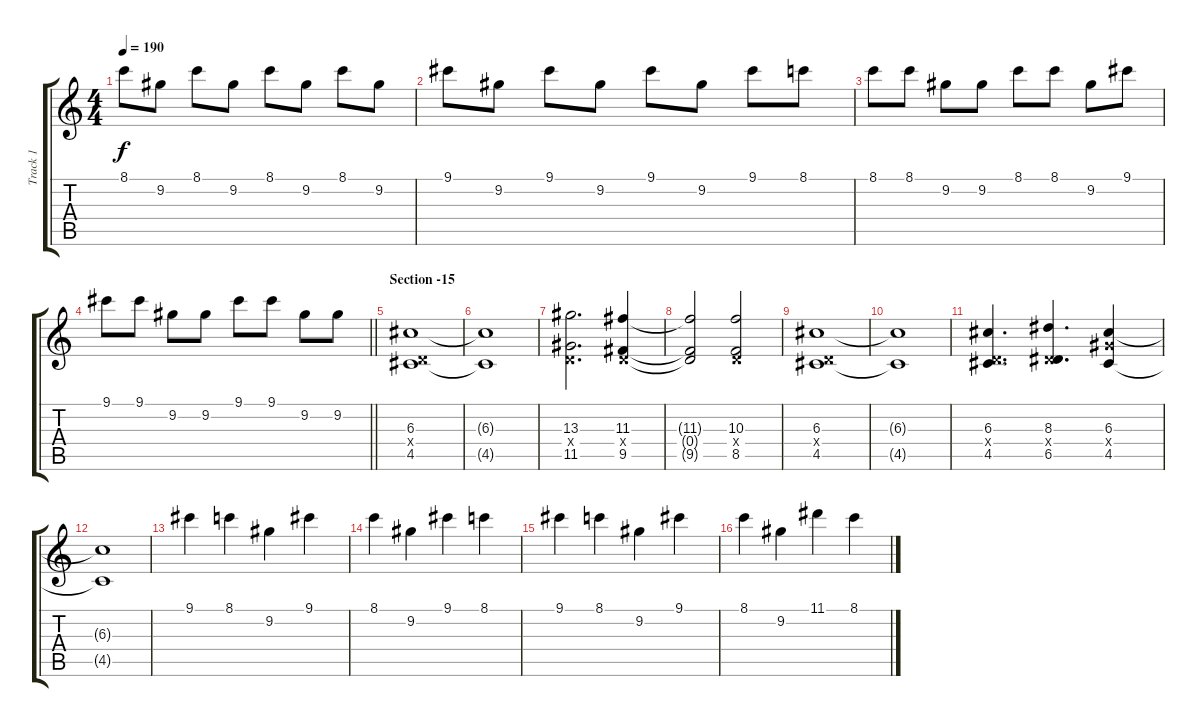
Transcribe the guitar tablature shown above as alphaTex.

\track ("Track 1" "Track 1") {instrument overdrivenguitar}
\staff {score tabs}
\tuning (E4 B3 G3 D3 A2 E2) {hide}
\ts (4 4)
\tempo 190
\clef g2
\ks c
8.1.8{dy f} 9.2.8 8.1.8 9.2.8 8.1.8 9.2.8 8.1.8 9.2.8 |
9.1.8 9.2.8 9.1.8 9.2.8 9.1.8 9.2.8 9.1.8 8.1.8 |
8.1.8 8.1.8 9.2.8 9.2.8 8.1.8 8.1.8 9.2.8 9.1.8 |
\barLineRight lightlight
9.1.8 9.1.8 9.2.8 9.2.8 9.1.8 9.1.8 9.2.8 9.2.8 |
\section ("" "Section -15")
(6.3 0.4{x} 4.5).1 |
(6.3{t} 4.5{t}).1 |
(13.3 0.4{x} 11.5).2{d} (11.3 0.4{x} 9.5).4 |
(11.3{t} 0.4{t} 9.5{t}).2 (10.3 0.4{x} 8.5).2 |
(6.3 0.4{x} 4.5).1 |
(6.3{t} 4.5{t}).1 |
(6.3 0.4{x} 4.5).4{d} (8.3 0.4{x} 6.5).4{d} (6.3 6.4{x} 4.5).4 |
(6.3{t} 4.5{t}).1 |
9.1.4 8.1.4 9.2.4 9.1.4 |
8.1.4 9.2.4 9.1.4 8.1.4 |
9.1.4 8.1.4 9.2.4 9.1.4 |
8.1.4 9.2.4 11.1.4 8.1.4
